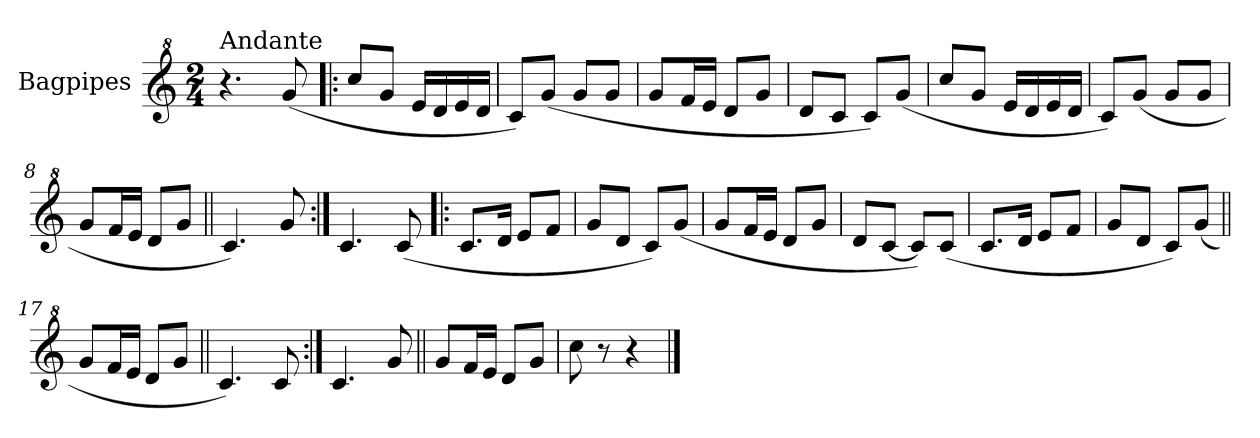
**kern
*part1
*staff1
*I"Bagpipes
*I'Bag
*clefG^2
*k[]
*C:
*M2/4
=1
!LO:TX:a:t=Andante
4.r
(8gg/
=2!|:
8ccc/L
8gg/J
16ee/LL
16dd/
16ee/
16dd/JJ
=3
8cc/L)
(8gg/J
8gg/L
8gg/J
=4
8gg/L
16ff/L
16ee/JJ
8dd/L
8gg/J
=5
8dd/L
8cc/J
8cc/L)
(8gg/J
=6
8ccc/L
8gg/J
16ee/LL
16dd/
16ee/
16dd/JJ
=7
8cc/L)
(8gg/J
8gg/L
8gg/J
=8
8gg/L
16ff/L
16ee/JJ
8dd/L
8gg/J
!!LO:LB:g=z
=9||
4.cc/)
8gg/
=10:|!
4.cc/
(8cc/
=11!|:
8.cc/L
16dd/Jk
8ee/L
8ff/J
=12
8gg/L
8dd/J
8cc/L)
(8gg/J
=13
8gg/L
16ff/L
16ee/JJ
8dd/L
8gg/J
=14
8dd/L
[8cc/J
8cc/L])
(8cc/J
=15
8.cc/L
16dd/Jk
8ee/L
8ff/J
=16
8gg/L
8dd/J
8cc/L)
(8gg/J
!!LO:LB:g=z
=17||
8gg/L
16ff/L
16ee/JJ
8dd/L
8gg/J
=18||
4.cc/)
8cc/
=19:|!
4.cc/
8gg/
=20||
8gg/L
16ff/L
16ee/JJ
8dd/L
8gg/J
=21
8ccc\
8r
4r
==
*-
